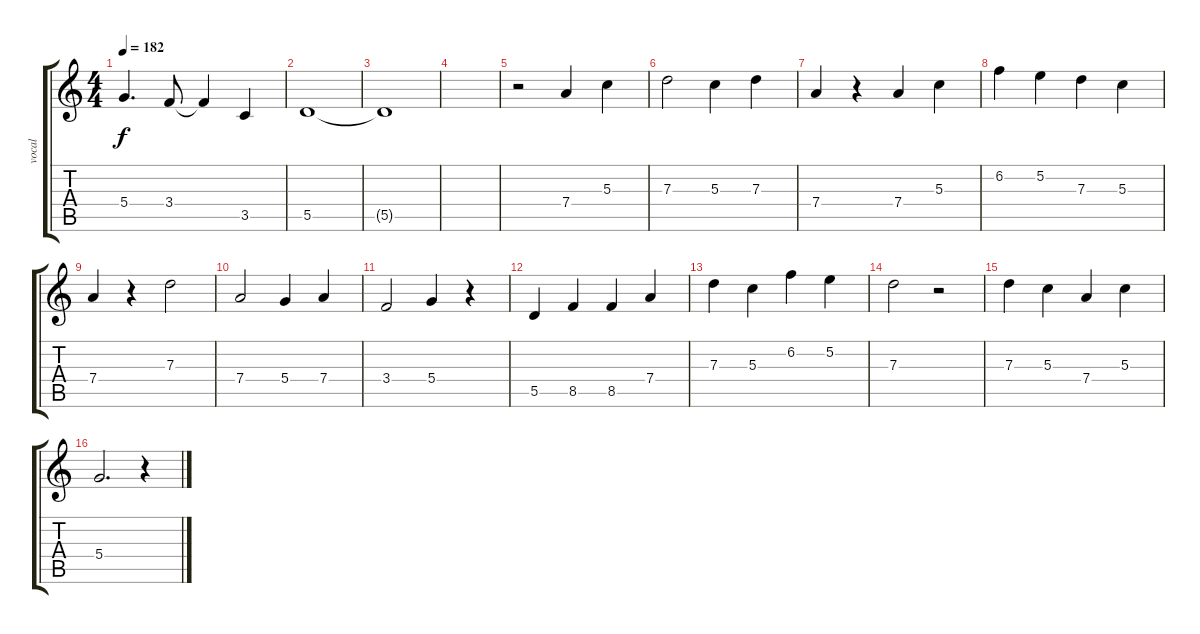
\track ("vocal" "vocal") {instrument acousticguitarsteel}
\staff {score tabs}
\tuning (E4 B3 G3 D3 A2 E2) {hide}
\ts (4 4)
\tempo 182
\clef g2
\ks c
5.4.4{d dy f} 3.4.8 3.4{t}.4 3.5.4 |
5.5.1 |
5.5{t}.1 |
|
r.2 7.4.4 5.3.4 |
7.3.2 5.3.4 7.3.4 |
7.4.4 r.4 7.4.4 5.3.4 |
6.2.4 5.2.4 7.3.4 5.3.4 |
7.4.4 r.4 7.3.2 |
7.4.2 5.4.4 7.4.4 |
3.4.2 5.4.4 r.4 |
5.5.4 8.5.4 8.5.4 7.4.4 |
7.3.4 5.3.4 6.2.4 5.2.4 |
7.3.2 r.2 |
7.3.4 5.3.4 7.4.4 5.3.4 |
5.4.2{d} r.4
